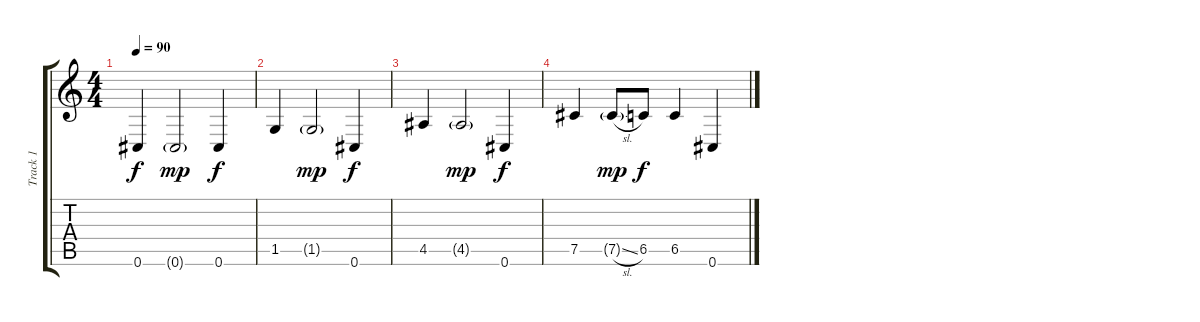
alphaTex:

\track ("Track 1" "Track 1") {instrument overdrivenguitar}
\staff {score tabs}
\tuning (Db4 Ab3 E3 B2 Gb2 Db2) {hide}
\ts (4 4)
\tempo 90
\clef g2
\ks c
0.6.4{dy f} 0.6{g}.2{dy mp} 0.6.4{dy f} |
1.5.4 1.5{g}.2{dy mp} 0.6.4{dy f} |
4.5.4 4.5{g}.2{dy mp} 0.6.4{dy f} |
7.5.4 7.5{sl g}.8{dy mp} 6.5.8{dy f} 6.5.4 0.6.4
